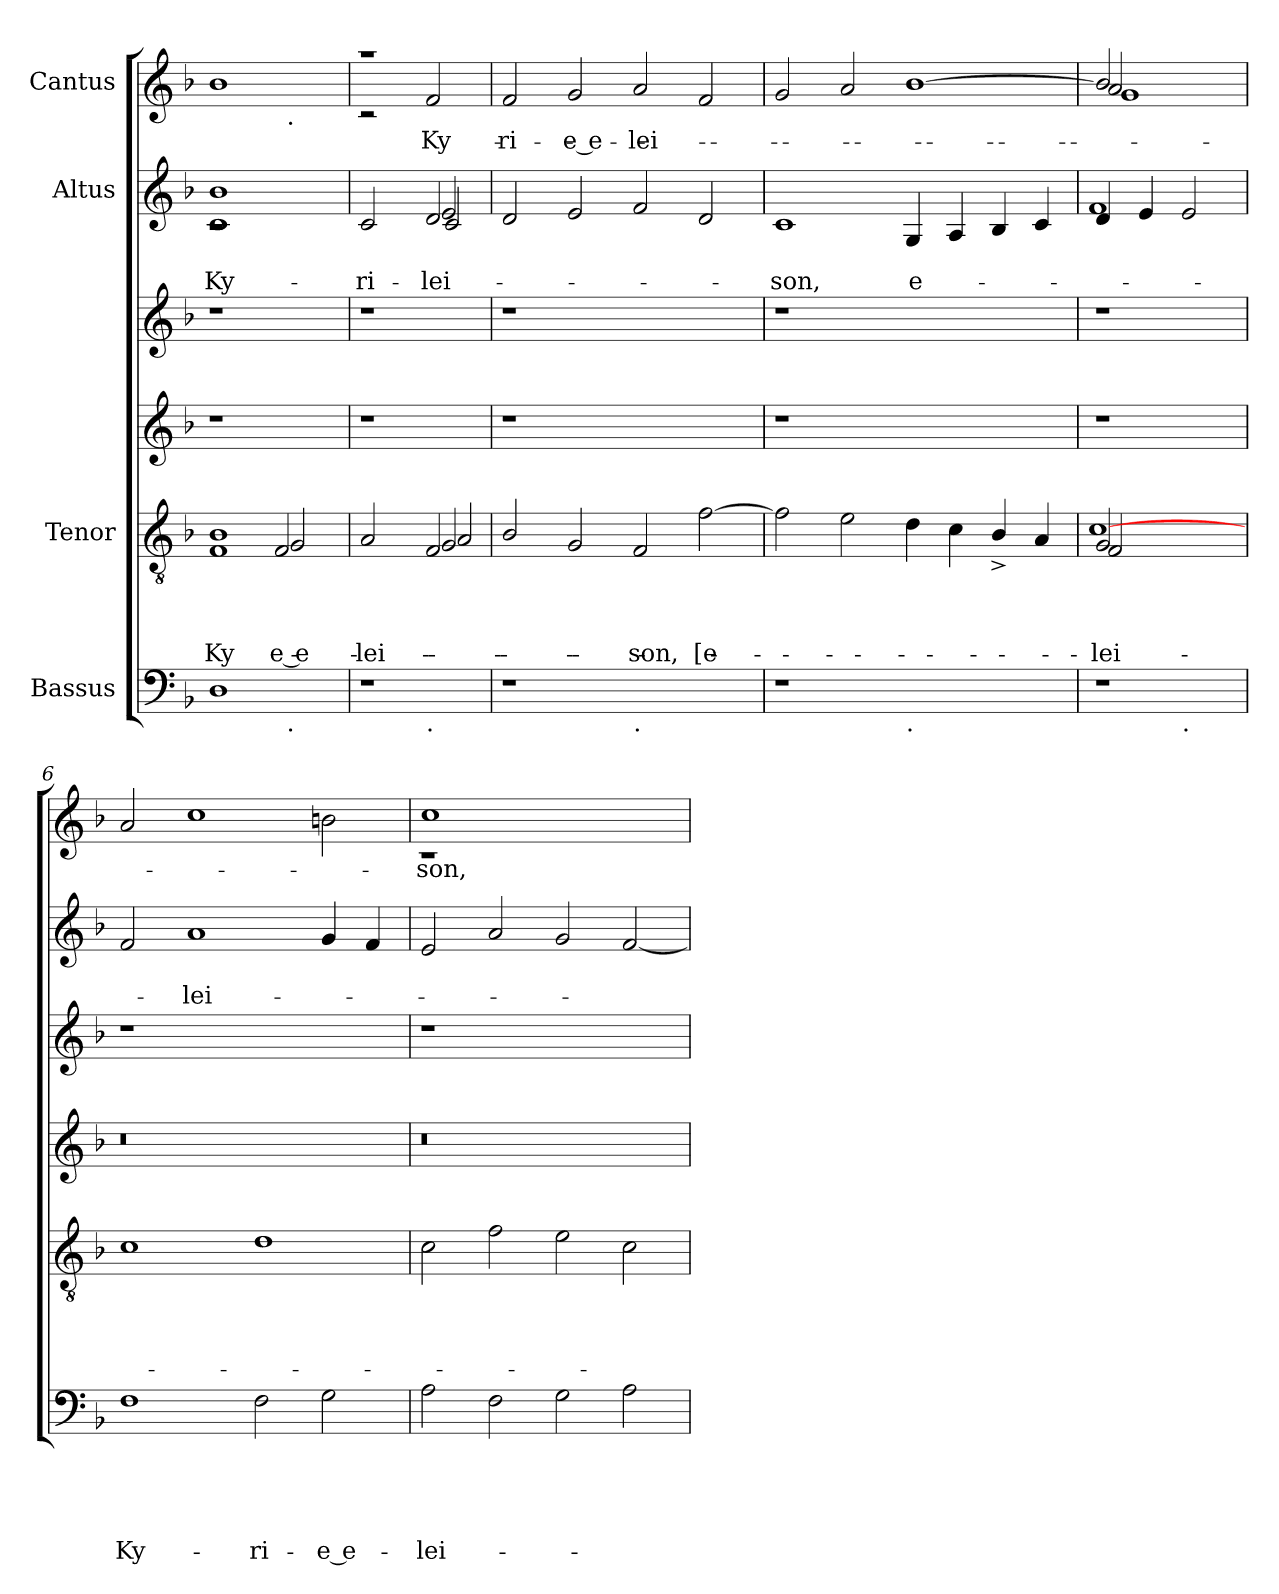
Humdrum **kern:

**kern	**text	**text	**text	**text	**text	**kern	**text	**text	**text	**text	**kern	**kern	**kern	**text	**text	**kern	**text
*part5	*part5	*part5	*part5	*part5	*part5	*part4	*part4	*part4	*part4	*part4	*part3	*part3	*part2	*part2	*part2	*part1	*part1
*staff6	*staff6	*staff6	*staff6	*staff6	*staff6	*staff5	*staff5	*staff5	*staff5	*staff5	*staff4	*staff3	*staff2	*staff2	*staff2	*staff1	*staff1
*I"Bassus	*	*	*	*	*	*I"Tenor	*	*	*	*	*	*	*I"Altus	*	*	*I"Cantus	*
*clefF4	*	*	*	*	*	*clefGv2	*	*	*	*	*clefG2	*clefG2	*clefG2	*	*	*clefG2	*
*k[b-]	*	*	*	*	*	*k[b-]	*	*	*	*	*k[b-]	*k[b-]	*k[b-]	*	*	*k[b-]	*
*F:	*	*	*	*	*	*F:	*	*	*	*	*F:	*F:	*F:	*	*	*F:	*
=1	=1	=1	=1	=1	=1	=1	=1	=1	=1	=1	=1	=1	=1	=1	=1	=1	=1
!	!	!	!	!	!	!	!	!	!	!LO:LY:b	!	!	!	!	!LO:LY:b	!	!
*^	*	*	*	*	*	*^	*	*	*	*	*	*	*^	*	*	*^	*
*	*	*	*	*	*	*	*	*^	*	*	*	*	*	*	*	*	*	*	*	*	*
1D	2ryy	.	.	.	.	.	1F 1B-	2ryy	2ryy	.	.	.	Ky-	1r	1r	1c 1b-	1rc	.	Ky-	1b-	2ryy	.
!	!	!	!	!	!	!	!	!	!	!	!	!	!LO:LY:b	!	!	!	!	!	!	!	!	!
!	!	!	!	!	!	!	!	!	!	!	!	!	!LO:LY:b:rj	!	!	!	!	!	!	!	!	!
.	32ryy	.	.	.	.	.	.	2F/	2G/	.	.	.	-e e-	.	.	.	.	.	.	.	32ryy	.
!	!	!	!	!	!	!	!	!	!	!	!	!	!	!	!	!	!	!	!	!	!LO:TX:b:t=.	!
!	!LO:TX:b:t=.	!	!	!	!	!	!	!	!	!	!	!	!	!	!	!	!	!	!	!	!	!
.	4...ryy	.	.	.	.	.	.	.	.	.	.	.	.	.	.	.	.	.	.	.	4...ryy	.
=2!	=2!	=2!	=2!	=2!	=2!	=2!	=2!	=2!	=2!	=2!	=2!	=2!	=2!	=2!	=2!	=2!	=2!	=2!	=2!	=2!	=2!	=2!
!	!	!	!	!	!	!	!	!	!	!	!	!	!LO:LY:b	!	!	!	!	!	!LO:LY:b	!	!	!
*	*	*	*	*	*	*	*	*	*	*	*	*	*	*	*	*	*^	*	*	*	*	*
1r	2ryy	.	.	.	.	.	2A/	2ryy	2ryy	.	.	.	-lei-	1r	1r	2c/	2ryy	2ryy	.	-ri-	1raa	2rc	.
!	!LO:TX:b:t=.	!	!	!	!	!	!	!	!	!	!	!	!	!	!	!	!	!	!	!	!	!	!
!	!	!	!	!	!	!	!	!	!	!	!	!	!	!	!	!	!	!	!	!LO:LY:b:rj	!	!	!
!	!	!	!	!	!	!	!	!	!	!	!	!	!	!	!	!	!	!	!	!LO:LY:b	!	!	!LO:LY:b
.	2ryy	.	.	.	.	.	2F/	2G/	2A/	.	.	.	.	.	.	2d/	2e/	2c/	.	-lei-	.	2f/	Ky-
=3!	=3!	=3!	=3!	=3!	=3!	=3!	=3!	=3!	=3!	=3!	=3!	=3!	=3!	=3!	=3!	=3!	=3!	=3!	=3!	=3!	=3!	=3!	=3!
!	!	!	!	!	!	!	!	!	!	!	!	!	!	!	!	!	!	!	!	!	!	!	!LO:LY:b
*v	*v	*	*	*	*	*	*	*	*	*	*	*	*	*	*	*v	*v	*v	*	*	*v	*v	*
*	*	*	*	*	*	*v	*v	*v	*	*	*	*	*	*	*	*	*	*	*
1r	.	.	.	.	.	2B-/	.	.	.	.	1r	1r	2d/	.	.	2f/	-ri-
!	!	!	!	!	!	!	!	!	!	!	!	!	!	!	!	!	!LO:LY:b:rj
.	.	.	.	.	.	2G/	.	.	.	.	.	.	2e/	.	.	2g/	-e e-
!LO:TX:b:t=.	!	!	!	!	!	!	!	!	!	!	!	!	!	!	!	!	!
!	!	!	!	!	!	!	!	!	!	!LO:LY:b	!	!	!	!	!	!	!LO:LY:b
1ryy	.	.	.	.	.	2F/	.	.	.	-son,	1ryy	1ryy	2f/	.	.	2a/	-lei-
!	!	!	!	!	!	!	!	!	!	!LO:LY:b	!	!	!	!	!	!	!
.	.	.	.	.	.	[<2f\	.	.	.	[e-	.	.	2d/	.	.	2f/	.
!!LO:LB:g=z
=4!	=4!	=4!	=4!	=4!	=4!	=4!	=4!	=4!	=4!	=4!	=4!	=4!	=4!	=4!	=4!	=4!	=4!
!	!	!	!	!	!	!	!	!	!	!	!	!	!	!	!LO:LY:b	!	!
1r	.	.	.	.	.	2f\]	.	.	.	.	1r	1r	1c	.	-son,	2g/	.
.	.	.	.	.	.	2e\	.	.	.	.	.	.	.	.	.	2a/	.
!LO:TX:b:t=.	!	!	!	!	!	!	!	!	!	!	!	!	!	!	!	!	!
!	!	!	!	!	!	!	!	!	!	!	!	!	!	!	!LO:LY:b	!	!
1ryy	.	.	.	.	.	4d\	.	.	.	.	1ryy	1ryy	4G/	.	e-	[<1b-	.
.	.	.	.	.	.	4c\	.	.	.	.	.	.	4A/	.	.	.	.
.	.	.	.	.	.	4B-^>/	.	.	.	.	.	.	4B-/	.	.	.	.
.	.	.	.	.	.	4A/	.	.	.	.	.	.	4c/	.	.	.	.
=5!	=5!	=5!	=5!	=5!	=5!	=5!	=5!	=5!	=5!	=5!	=5!	=5!	=5!	=5!	=5!	=5!	=5!
!	!	!	!	!	!	!	!	!	!	!LO:LY:b	!	!	!	!	!	!	!
*^	*	*	*	*	*	*^	*	*	*	*	*	*	*^	*	*	*^	*
*	*	*	*	*	*	*	*	*^	*	*	*	*	*	*	*	*	*	*	*	*^	*
1r	2ryy	.	.	.	.	.	2G/	2F/	[>1c	.	.	.	-lei-	1r	1r	4d/	1f	.	.	2b-/]	2a/	1g	.
.	.	.	.	.	.	.	.	.	.	.	.	.	.	.	.	4e/	.	.	.	.	.	.	.
!	!LO:TX:b:t=.	!	!	!	!	!	!	!	!	!	!	!	!	!	!	!	!	!	!	!	!	!	!
.	2ryy	.	.	.	.	.	2ryy	2ryy	.	.	.	.	.	.	.	2e/	.	.	.	2ryy	2ryy	.	.
*	*	*	*	*	*	*	*	*	*	*	*	*	*	*	*	*v	*v	*	*	*	*	*	*
*	*	*	*	*	*	*	*	*v	*v	*	*	*	*	*	*	*	*	*	*	*v	*v	*
=6!	=6!	=6!	=6!	=6!	=6!	=6!	=6!	=6!	=6!	=6!	=6!	=6!	=6!	=6!	=6!	=6!	=6!	=6!	=6!	=6!
!	!	!	!	!	!	!LO:LY:b	!	!	!	!	!	!	!	!	!	!	!	!	!	!
*v	*v	*	*	*	*	*	*	*	*	*	*	*	*	*	*	*	*	*v	*v	*
*	*	*	*	*	*	*v	*v	*	*	*	*	*	*	*	*	*	*	*
1F	.	.	.	.	Ky-	1c	.	.	.	.	0r	1r	2f/	.	.	2a/	.
!	!	!	!	!	!	!	!	!	!	!	!	!	!	!	!LO:LY:b	!	!
.	.	.	.	.	.	.	.	.	.	.	.	.	1a	.	-lei-	1cc	.
!	!	!	!	!	!LO:LY:b	!	!	!	!	!	!	!	!	!	!	!	!
2F\	.	.	.	.	-ri-	1d	.	.	.	.	.	1ryy	.	.	.	.	.
!	!	!	!	!	!LO:LY:b:rj	!	!	!	!	!	!	!	!	!	!	!	!
2G\	.	.	.	.	-e e-	.	.	.	.	.	.	.	4g/	.	.	2b\	.
.	.	.	.	.	.	.	.	.	.	.	.	.	4f/	.	.	.	.
=7!	=7!	=7!	=7!	=7!	=7!	=7!	=7!	=7!	=7!	=7!	=7!	=7!	=7!	=7!	=7!	=7!	=7!
*	*	*	*	*	*	*	*	*	*	*	*	*	*	*	*	*^	*
!	!	!	!	!	!LO:LY:b	!	!	!	!	!	!	!	!	!	!	!	!LO:N:vis=1	!LO:LY:b
2A\	.	.	.	.	-lei-	2c\	.	.	.	.	0r	1r	2e/	.	.	1cc	0rc	-son,
2F\	.	.	.	.	.	2f\	.	.	.	.	.	.	2a/	.	.	.	.	.
2G\	.	.	.	.	.	2e\	.	.	.	.	.	1ryy	2g/	.	.	1ryy	.	.
2A\	.	.	.	.	.	2c\	.	.	.	.	.	.	[<2f/	.	.	.	.	.
*	*	*	*	*	*	*	*	*	*	*	*	*	*	*	*	*v	*v	*
=!	=!	=!	=!	=!	=!	=!	=!	=!	=!	=!	=!	=!	=!	=!	=!	=!	=!
*-	*-	*-	*-	*-	*-	*-	*-	*-	*-	*-	*-	*-	*-	*-	*-	*-	*-
